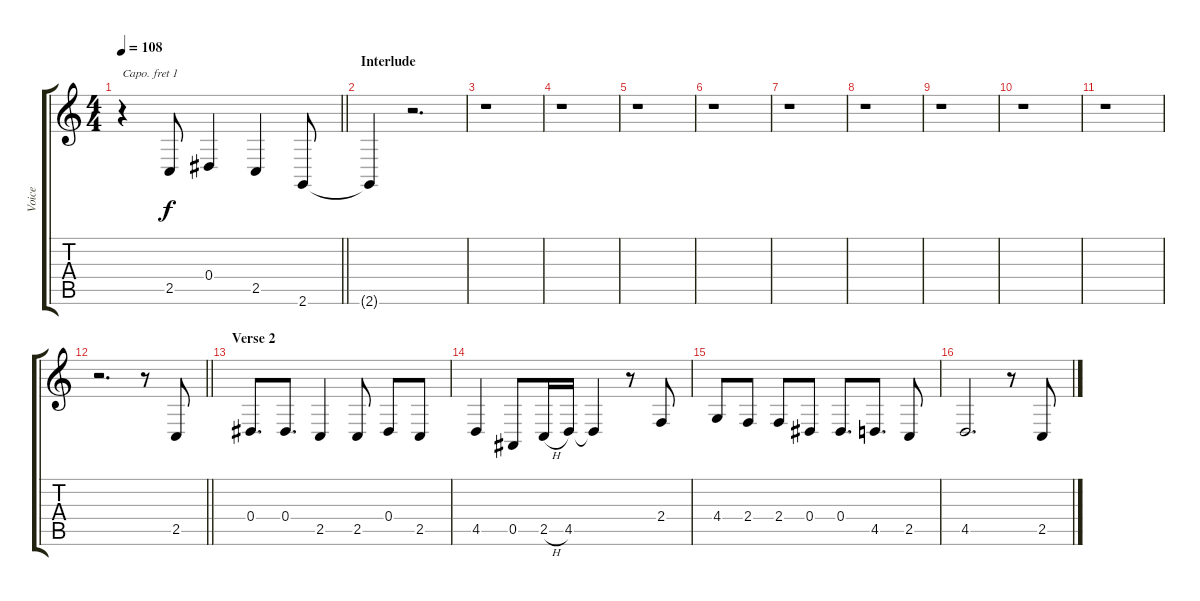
\track ("Voice" "Voice") {instrument clarinet}
\staff {score tabs}
\capo 1
\tuning (E4 B3 G3 D3 A2 E2) {hide}
\ts (4 4)
\tempo 108
\clef g2
\barLineRight lightlight
\ks c
r.4{dy f} 2.5.8 0.4.4 2.5.4 2.6.8 |
\section ("" "Interlude")
2.6{t}.4 r.2{d} |
r.1 |
r.1 |
r.1 |
r.1 |
r.1 |
r.1 |
r.1 |
r.1 |
r.1 |
\barLineRight lightlight
r.2{d} r.8 2.5.8{volume 13} |
\section ("" "Verse 2")
0.4.8{d} 0.4.8{d} 2.5.4 2.5.8 0.4.8 2.5.8 |
4.5.4 0.5.8 2.5{h}.16 4.5.16 4.5{t}.4 r.8 2.4.8 |
4.4.8 2.4.8 2.4.8 0.4.8 0.4.8{d} 4.5.8{d} 2.5.8 |
4.5.2{d} r.8 2.5.8
